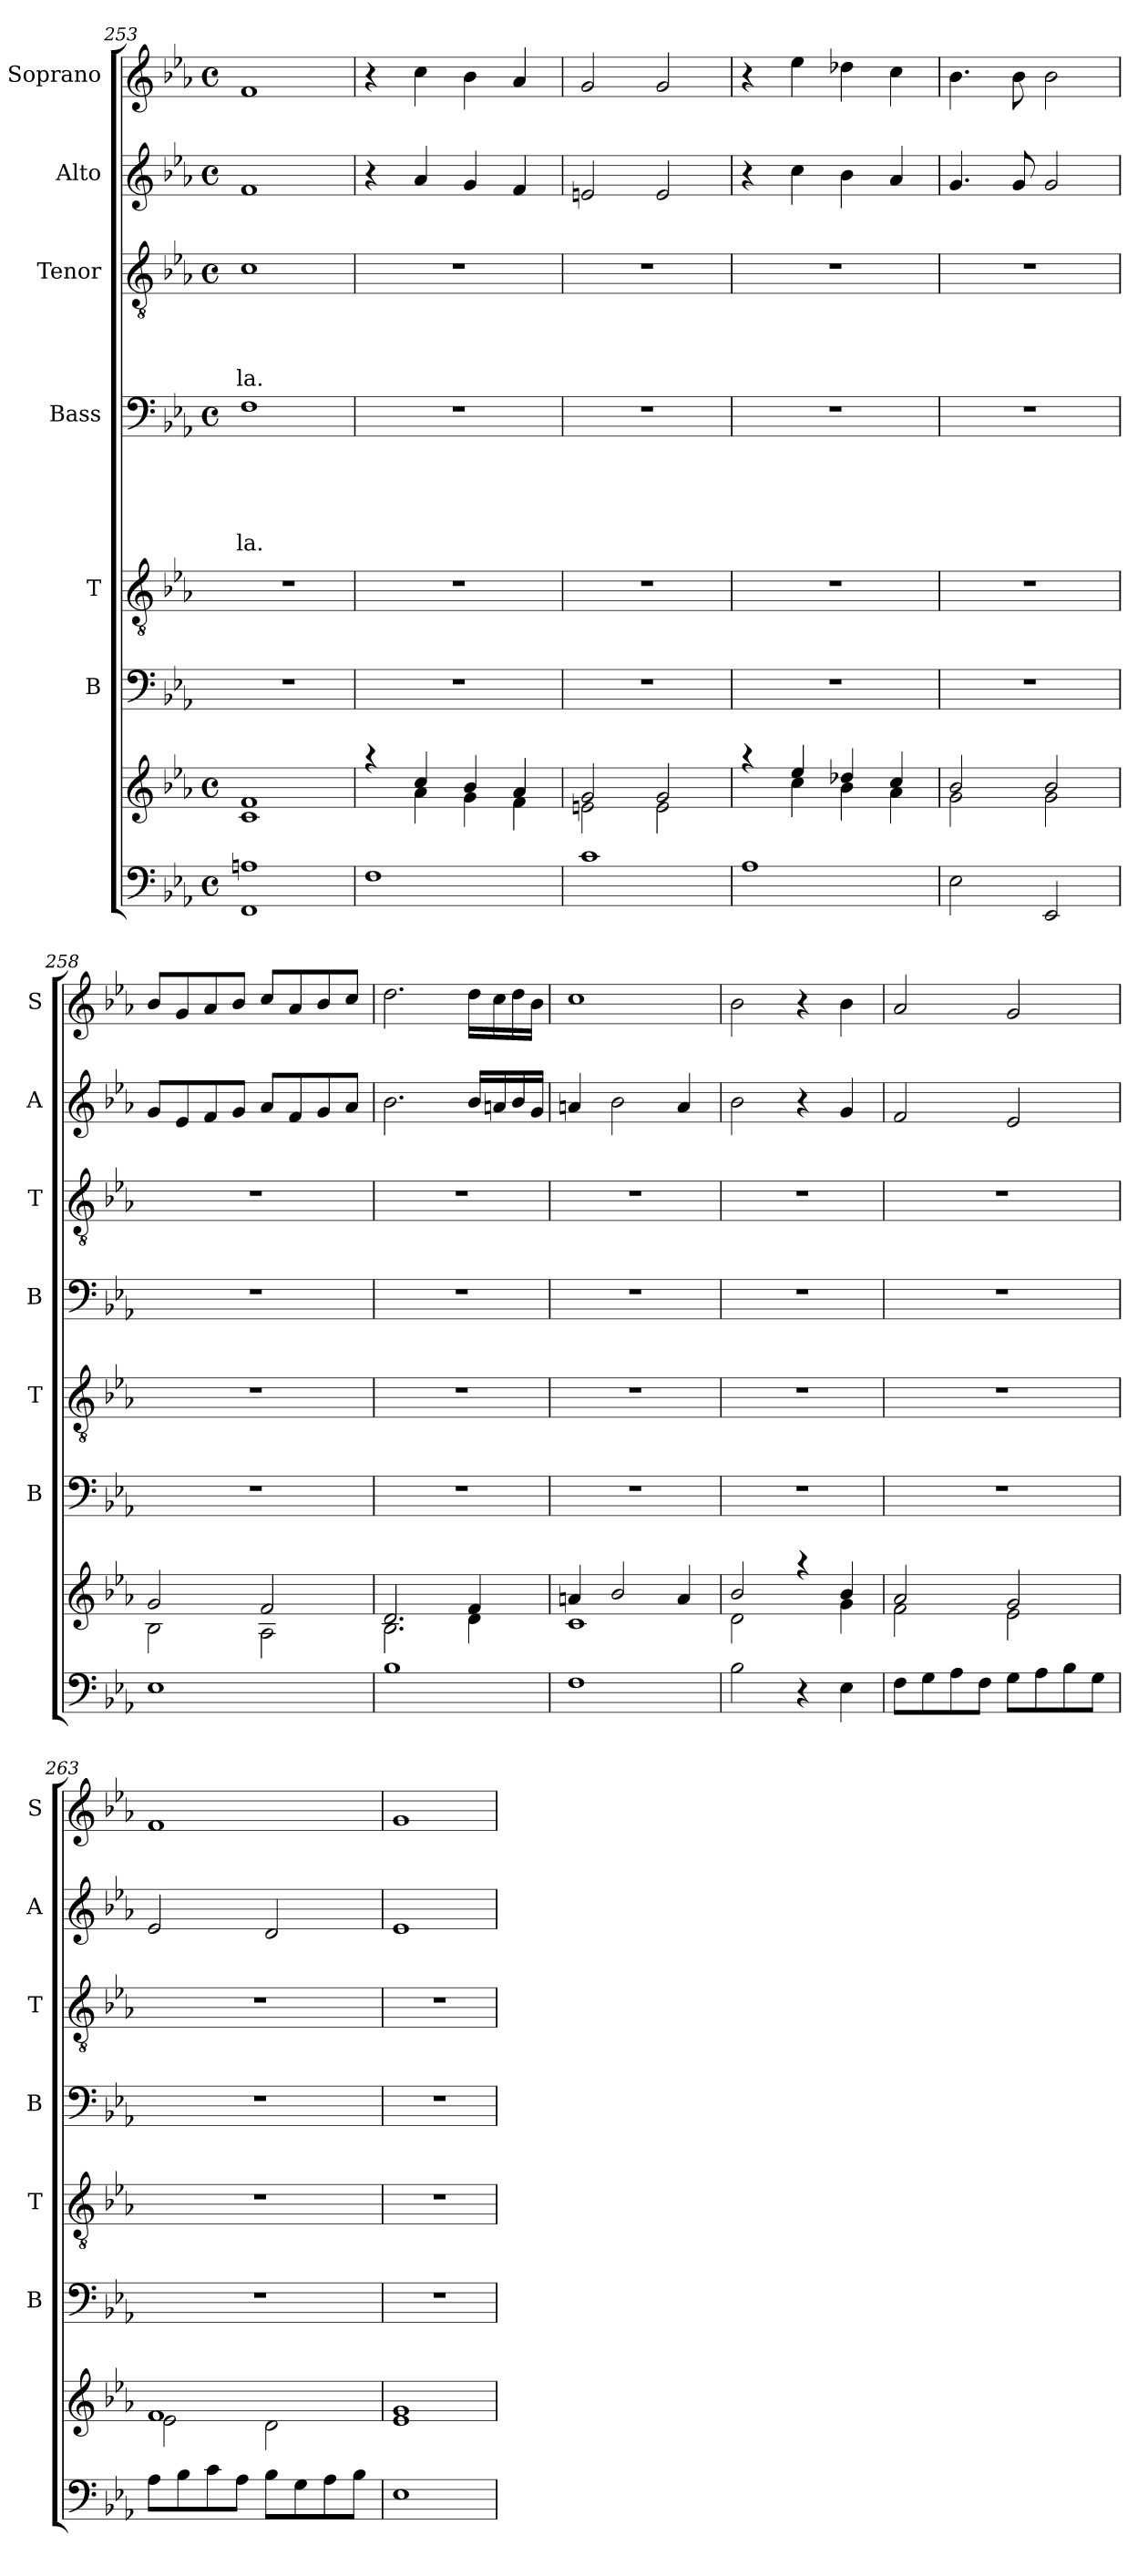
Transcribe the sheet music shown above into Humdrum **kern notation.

**kern	**kern	**kern	**kern	**kern	**text	**text	**text	**text	**text	**kern	**text	**text	**text	**text	**kern	**kern
*part8	*part7	*part6	*part5	*part4	*part4	*part4	*part4	*part4	*part4	*part3	*part3	*part3	*part3	*part3	*part2	*part1
*staff8	*staff7	*staff6	*staff5	*staff4	*staff4	*staff4	*staff4	*staff4	*staff4	*staff3	*staff3	*staff3	*staff3	*staff3	*staff2	*staff1
*	*	*I"B	*I"T	*I"Bass	*	*	*	*	*	*I"Tenor	*	*	*	*	*I"Alto	*I"Soprano
*	*	*I'B	*I'T	*I'B	*	*	*	*	*	*I'T	*	*	*	*	*I'A	*I'S
*clefF4	*clefG2	*clefF4	*clefGv2	*clefF4	*	*	*	*	*	*clefGv2	*	*	*	*	*clefG2	*clefG2
*k[b-e-a-]	*k[b-e-a-]	*k[b-e-a-]	*k[b-e-a-]	*k[b-e-a-]	*	*	*	*	*	*k[b-e-a-]	*	*	*	*	*k[b-e-a-]	*k[b-e-a-]
*E-:	*E-:	*E-:	*E-:	*E-:	*	*	*	*	*	*E-:	*	*	*	*	*E-:	*E-:
*M4/4	*M4/4	*	*	*M4/4	*	*	*	*	*	*M4/4	*	*	*	*	*M4/4	*M4/4
*met(c)	*met(c)	*	*	*met(c)	*	*	*	*	*	*met(c)	*	*	*	*	*met(c)	*met(c)
=253	=253	=253	=253	=253	=253	=253	=253	=253	=253	=253	=253	=253	=253	=253	=253	=253
!	!	!	!	!	!	!	!	!	!LO:LY:b	!	!	!	!	!LO:LY:b	!	!
1FF 1An	1c 1f	1r	1r	1F	.	.	.	.	-la.	1c	.	.	.	-la.	1f	1f
!!LO:PB:g=z
=254	=254	=254	=254	=254	=254	=254	=254	=254	=254	=254	=254	=254	=254	=254	=254	=254
*	*^	*	*	*	*	*	*	*	*	*	*	*	*	*	*	*
1F	4raa	4ryy	1r	1r	1r	.	.	.	.	.	1r	.	.	.	.	4r	4r
.	4cc/	4a-\	.	.	.	.	.	.	.	.	.	.	.	.	.	4a-/	4cc\
.	4b-/	4g\	.	.	.	.	.	.	.	.	.	.	.	.	.	4g/	4b-\
.	4a-/	4f\	.	.	.	.	.	.	.	.	.	.	.	.	.	4f/	4a-/
=255	=255	=255	=255	=255	=255	=255	=255	=255	=255	=255	=255	=255	=255	=255	=255	=255	=255
1c	2g/	2en\	1r	1r	1r	.	.	.	.	.	1r	.	.	.	.	2en/	2g/
.	2g/	2e\	.	.	.	.	.	.	.	.	.	.	.	.	.	2e/	2g/
=256	=256	=256	=256	=256	=256	=256	=256	=256	=256	=256	=256	=256	=256	=256	=256	=256	=256
1A-	4raa	4ryy	1r	1r	1r	.	.	.	.	.	1r	.	.	.	.	4r	4r
.	4ee-/	4cc\	.	.	.	.	.	.	.	.	.	.	.	.	.	4cc\	4ee-\
.	4dd-X/	4b-\	.	.	.	.	.	.	.	.	.	.	.	.	.	4b-\	4dd-X\
.	4cc/	4a-\	.	.	.	.	.	.	.	.	.	.	.	.	.	4a-/	4cc\
=257	=257	=257	=257	=257	=257	=257	=257	=257	=257	=257	=257	=257	=257	=257	=257	=257	=257
2E-\	2b-/	2g\	1r	1r	1r	.	.	.	.	.	1r	.	.	.	.	4.g/	4.b-\
.	.	.	.	.	.	.	.	.	.	.	.	.	.	.	.	8g/	8b-\
2EE-/	2b-/	2g\	.	.	.	.	.	.	.	.	.	.	.	.	.	2g/	2b-\
=258	=258	=258	=258	=258	=258	=258	=258	=258	=258	=258	=258	=258	=258	=258	=258	=258	=258
1E-	2g/	2B-\	1r	1r	1r	.	.	.	.	.	1r	.	.	.	.	8g/L	8b-/L
.	.	.	.	.	.	.	.	.	.	.	.	.	.	.	.	8e-/	8g/
.	.	.	.	.	.	.	.	.	.	.	.	.	.	.	.	8f/	8a-/
.	.	.	.	.	.	.	.	.	.	.	.	.	.	.	.	8g/J	8b-/J
.	2f/	2A-\	.	.	.	.	.	.	.	.	.	.	.	.	.	8a-/L	8cc/L
.	.	.	.	.	.	.	.	.	.	.	.	.	.	.	.	8f/	8a-/
.	.	.	.	.	.	.	.	.	.	.	.	.	.	.	.	8g/	8b-/
.	.	.	.	.	.	.	.	.	.	.	.	.	.	.	.	8a-/J	8cc/J
!!LO:PB:g=z
=259	=259	=259	=259	=259	=259	=259	=259	=259	=259	=259	=259	=259	=259	=259	=259	=259	=259
1B-	2.d/	2.B-\	1r	1r	1r	.	.	.	.	.	1r	.	.	.	.	2.b-\	2.dd\
.	4f/	4d\	.	.	.	.	.	.	.	.	.	.	.	.	.	16b-/LL	16dd\LL
.	.	.	.	.	.	.	.	.	.	.	.	.	.	.	.	16an/	16cc\
.	.	.	.	.	.	.	.	.	.	.	.	.	.	.	.	16b-/	16dd\
.	.	.	.	.	.	.	.	.	.	.	.	.	.	.	.	16g/JJ	16b-\JJ
=260	=260	=260	=260	=260	=260	=260	=260	=260	=260	=260	=260	=260	=260	=260	=260	=260	=260
1F	4an/	1c	1r	1r	1r	.	.	.	.	.	1r	.	.	.	.	4an/	1cc
.	2b-/	.	.	.	.	.	.	.	.	.	.	.	.	.	.	2b-\	.
.	4a/	.	.	.	.	.	.	.	.	.	.	.	.	.	.	4a/	.
=261	=261	=261	=261	=261	=261	=261	=261	=261	=261	=261	=261	=261	=261	=261	=261	=261	=261
2B-\	2b-/	2d\	1r	1r	1r	.	.	.	.	.	1r	.	.	.	.	2b-\	2b-\
4r	4raa	4ryy	.	.	.	.	.	.	.	.	.	.	.	.	.	4r	4r
4E-\	4b-/	4g\	.	.	.	.	.	.	.	.	.	.	.	.	.	4g/	4b-\
=262	=262	=262	=262	=262	=262	=262	=262	=262	=262	=262	=262	=262	=262	=262	=262	=262	=262
8F\L	2a-/	2f\	1r	1r	1r	.	.	.	.	.	1r	.	.	.	.	2f/	2a-/
8G\	.	.	.	.	.	.	.	.	.	.	.	.	.	.	.	.	.
8A-\	.	.	.	.	.	.	.	.	.	.	.	.	.	.	.	.	.
8F\J	.	.	.	.	.	.	.	.	.	.	.	.	.	.	.	.	.
8G\L	2g/	2e-\	.	.	.	.	.	.	.	.	.	.	.	.	.	2e-/	2g/
8A-\	.	.	.	.	.	.	.	.	.	.	.	.	.	.	.	.	.
8B-\	.	.	.	.	.	.	.	.	.	.	.	.	.	.	.	.	.
8G\J	.	.	.	.	.	.	.	.	.	.	.	.	.	.	.	.	.
=263	=263	=263	=263	=263	=263	=263	=263	=263	=263	=263	=263	=263	=263	=263	=263	=263	=263
8A-\L	1f	2e-\	1r	1r	1r	.	.	.	.	.	1r	.	.	.	.	2e-/	1f
8B-\	.	.	.	.	.	.	.	.	.	.	.	.	.	.	.	.	.
8c\	.	.	.	.	.	.	.	.	.	.	.	.	.	.	.	.	.
8A-\J	.	.	.	.	.	.	.	.	.	.	.	.	.	.	.	.	.
8B-\L	.	2d\	.	.	.	.	.	.	.	.	.	.	.	.	.	2d/	.
8G\	.	.	.	.	.	.	.	.	.	.	.	.	.	.	.	.	.
8A-\	.	.	.	.	.	.	.	.	.	.	.	.	.	.	.	.	.
8B-\J	.	.	.	.	.	.	.	.	.	.	.	.	.	.	.	.	.
*	*v	*v	*	*	*	*	*	*	*	*	*	*	*	*	*	*	*
!!LO:PB:g=z
=264	=264	=264	=264	=264	=264	=264	=264	=264	=264	=264	=264	=264	=264	=264	=264	=264
1E-	1e- 1g	1r	1r	1r	.	.	.	.	.	1r	.	.	.	.	1e-	1g
=	=	=	=	=	=	=	=	=	=	=	=	=	=	=	=	=
*-	*-	*-	*-	*-	*-	*-	*-	*-	*-	*-	*-	*-	*-	*-	*-	*-
